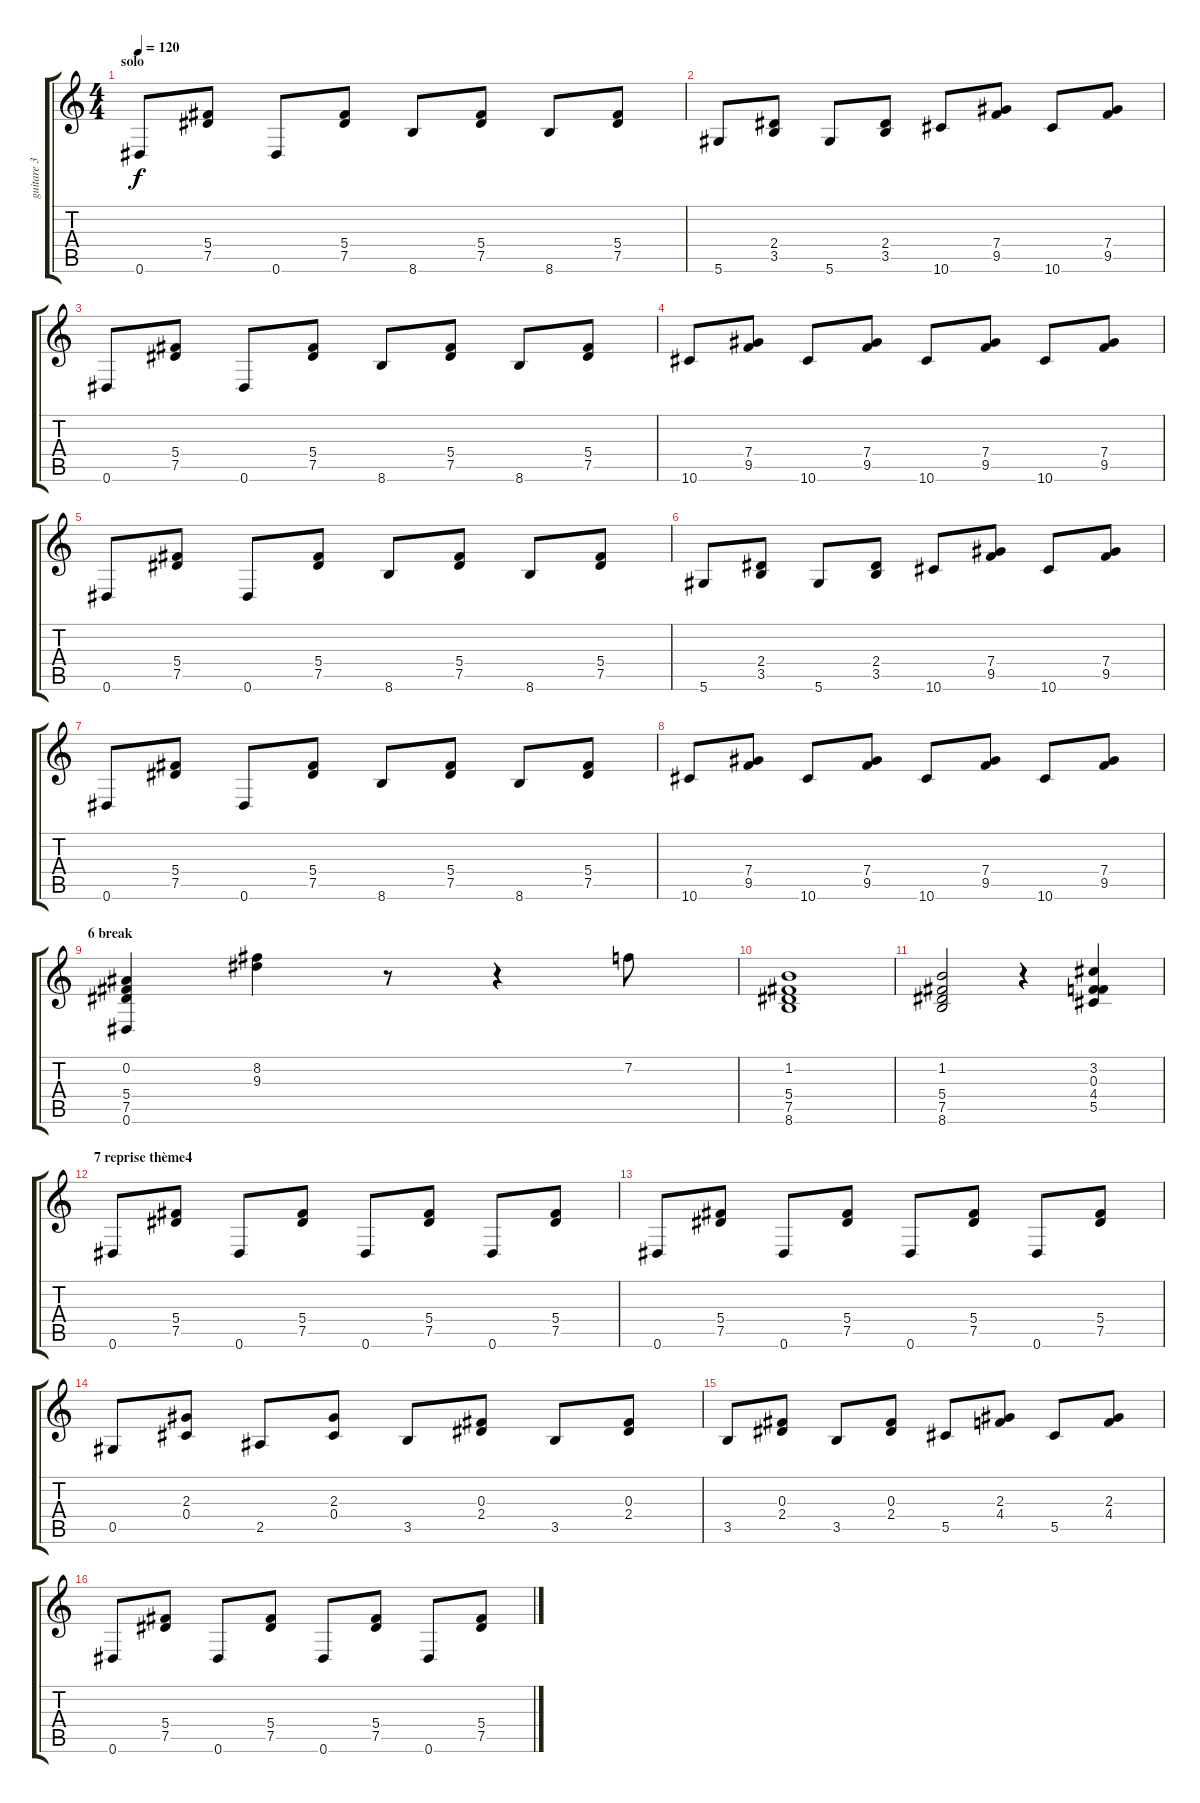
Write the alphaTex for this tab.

\track ("guitare 3" "guitare 3") {instrument acousticguitarsteel}
\staff {score tabs}
\tuning (Eb4 Bb3 Gb3 Db3 Ab2 Eb2) {hide}
\ts (4 4)
\section ("" "solo")
\tempo 120
\clef g2
\ks c
0.6.8{dy f} (5.4 7.5).8 0.6.8 (5.4 7.5).8 8.6.8 (5.4 7.5).8 8.6.8 (5.4 7.5).8 |
5.6.8 (2.4 3.5).8 5.6.8 (2.4 3.5).8 10.6.8 (7.4 9.5).8 10.6.8 (7.4 9.5).8 |
0.6.8 (5.4 7.5).8 0.6.8 (5.4 7.5).8 8.6.8 (5.4 7.5).8 8.6.8 (5.4 7.5).8 |
10.6.8 (7.4 9.5).8 10.6.8 (7.4 9.5).8 10.6.8 (7.4 9.5).8 10.6.8 (7.4 9.5).8 |
0.6.8 (5.4 7.5).8 0.6.8 (5.4 7.5).8 8.6.8 (5.4 7.5).8 8.6.8 (5.4 7.5).8 |
5.6.8 (2.4 3.5).8 5.6.8 (2.4 3.5).8 10.6.8 (7.4 9.5).8 10.6.8 (7.4 9.5).8 |
0.6.8 (5.4 7.5).8 0.6.8 (5.4 7.5).8 8.6.8 (5.4 7.5).8 8.6.8 (5.4 7.5).8 |
10.6.8 (7.4 9.5).8 10.6.8 (7.4 9.5).8 10.6.8 (7.4 9.5).8 10.6.8 (7.4 9.5).8 |
\section ("" "6 break")
(0.2 5.4 7.5 0.6).4 (8.2 9.3).4 r.8 r.4 7.2.8 |
(1.2 5.4 7.5 8.6).1 |
(1.2 5.4 7.5 8.6).2 r.4 (3.2 0.3 4.4 5.5).4 |
\section ("" "7 reprise thème4")
0.6.8 (5.4 7.5).8 0.6.8 (5.4 7.5).8 0.6.8 (5.4 7.5).8 0.6.8 (5.4 7.5).8 |
0.6.8 (5.4 7.5).8 0.6.8 (5.4 7.5).8 0.6.8 (5.4 7.5).8 0.6.8 (5.4 7.5).8 |
0.5.8 (2.3 0.4).8 2.5.8 (2.3 0.4).8 3.5.8 (0.3 2.4).8 3.5.8 (0.3 2.4).8 |
3.5.8 (0.3 2.4).8 3.5.8 (0.3 2.4).8 5.5.8 (2.3 4.4).8 5.5.8 (2.3 4.4).8 |
0.6.8 (5.4 7.5).8 0.6.8 (5.4 7.5).8 0.6.8 (5.4 7.5).8 0.6.8 (5.4 7.5).8
